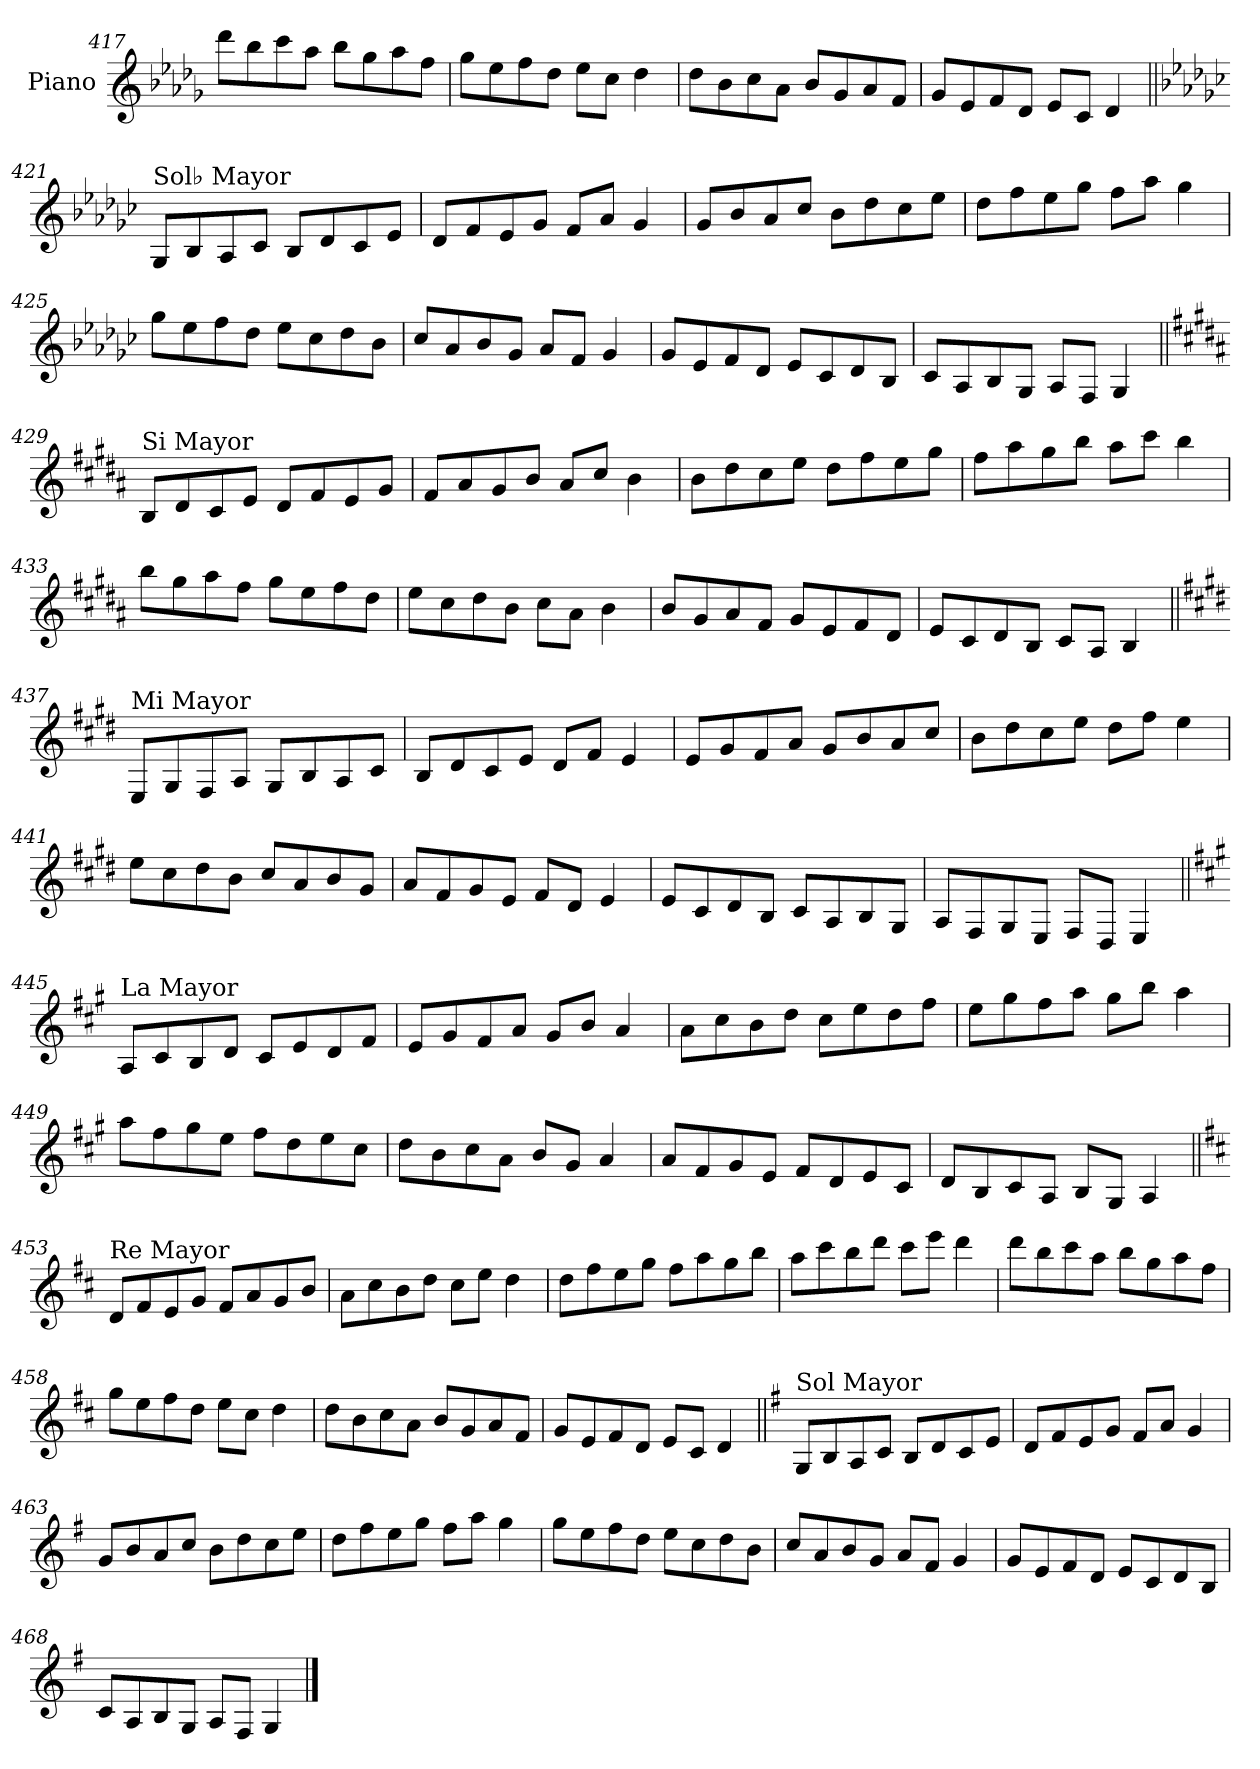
**kern
*part1
*staff1
*I"Piano
*I'Pno.
!!LO:LB:g=z
*clefG2
*k[b-e-a-d-g-]
=417
8ddd-\L
8bb-\
8ccc\
8aa-\J
8bb-\L
8gg-\
8aa-\
8ff\J
=418
8gg-\L
8ee-\
8ff\
8dd-\J
8ee-\L
8cc\J
4dd-\
=419
8dd-\L
8b-\
8cc\
8a-\J
8b-/L
8g-/
8a-/
8f/J
=420
8g-/L
8e-/
8f/
8d-/J
8e-/L
8c/J
4d-/
!!LO:LB:g=z
=421||
*k[b-e-a-d-g-c-]
!LO:TX:a:t=Sol♭ Mayor
8G-/L
8B-/
8A-/
8c-/J
8B-/L
8d-/
8c-/
8e-/J
=422
8d-/L
8f/
8e-/
8g-/J
8f/L
8a-/J
4g-/
=423
8g-/L
8b-/
8a-/
8cc-/J
8b-\L
8dd-\
8cc-\
8ee-\J
=424
8dd-\L
8ff\
8ee-\
8gg-\J
8ff\L
8aa-\J
4gg-\
!!LO:LB:g=z
=425
8gg-\L
8ee-\
8ff\
8dd-\J
8ee-\L
8cc-\
8dd-\
8b-\J
=426
8cc-/L
8a-/
8b-/
8g-/J
8a-/L
8f/J
4g-/
=427
8g-/L
8e-/
8f/
8d-/J
8e-/L
8c-/
8d-/
8B-/J
=428
8c-/L
8A-/
8B-/
8G-/J
8A-/L
8F/J
4G-/
!!LO:LB:g=z
=429||
*k[f#c#g#d#a#]
!LO:TX:a:t=Si Mayor
8B/L
8d#/
8c#/
8e/J
8d#/L
8f#/
8e/
8g#/J
=430
8f#/L
8a#/
8g#/
8b/J
8a#/L
8cc#/J
4b\
=431
8b\L
8dd#\
8cc#\
8ee\J
8dd#\L
8ff#\
8ee\
8gg#\J
=432
8ff#\L
8aa#\
8gg#\
8bb\J
8aa#\L
8ccc#\J
4bb\
!!LO:LB:g=z
=433
8bb\L
8gg#\
8aa#\
8ff#\J
8gg#\L
8ee\
8ff#\
8dd#\J
=434
8ee\L
8cc#\
8dd#\
8b\J
8cc#\L
8a#\J
4b\
=435
8b/L
8g#/
8a#/
8f#/J
8g#/L
8e/
8f#/
8d#/J
=436
8e/L
8c#/
8d#/
8B/J
8c#/L
8A#/J
4B/
!!LO:PB:g=z
=437||
*k[f#c#g#d#]
!LO:TX:a:t=Mi Mayor
8E/L
8G#/
8F#/
8A/J
8G#/L
8B/
8A/
8c#/J
=438
8B/L
8d#/
8c#/
8e/J
8d#/L
8f#/J
4e/
=439
8e/L
8g#/
8f#/
8a/J
8g#/L
8b/
8a/
8cc#/J
=440
8b\L
8dd#\
8cc#\
8ee\J
8dd#\L
8ff#\J
4ee\
!!LO:LB:g=z
=441
8ee\L
8cc#\
8dd#\
8b\J
8cc#/L
8a/
8b/
8g#/J
=442
8a/L
8f#/
8g#/
8e/J
8f#/L
8d#/J
4e/
=443
8e/L
8c#/
8d#/
8B/J
8c#/L
8A/
8B/
8G#/J
=444
8A/L
8F#/
8G#/
8E/J
8F#/L
8D#/J
4E/
!!LO:LB:g=z
=445||
*k[f#c#g#]
!LO:TX:a:t=La Mayor
8A/L
8c#/
8B/
8d/J
8c#/L
8e/
8d/
8f#/J
=446
8e/L
8g#/
8f#/
8a/J
8g#/L
8b/J
4a/
=447
8a\L
8cc#\
8b\
8dd\J
8cc#\L
8ee\
8dd\
8ff#\J
=448
8ee\L
8gg#\
8ff#\
8aa\J
8gg#\L
8bb\J
4aa\
!!LO:LB:g=z
=449
8aa\L
8ff#\
8gg#\
8ee\J
8ff#\L
8dd\
8ee\
8cc#\J
=450
8dd\L
8b\
8cc#\
8a\J
8b/L
8g#/J
4a/
=451
8a/L
8f#/
8g#/
8e/J
8f#/L
8d/
8e/
8c#/J
=452
8d/L
8B/
8c#/
8A/J
8B/L
8G#/J
4A/
!!LO:LB:g=z
=453||
*k[f#c#]
!LO:TX:a:t=Re Mayor
8d/L
8f#/
8e/
8g/J
8f#/L
8a/
8g/
8b/J
=454
8a\L
8cc#\
8b\
8dd\J
8cc#\L
8ee\J
4dd\
=455
8dd\L
8ff#\
8ee\
8gg\J
8ff#\L
8aa\
8gg\
8bb\J
=456
8aa\L
8ccc#\
8bb\
8ddd\J
8ccc#\L
8eee\J
4ddd\
!!LO:LB:g=z
=457
8ddd\L
8bb\
8ccc#\
8aa\J
8bb\L
8gg\
8aa\
8ff#\J
=458
8gg\L
8ee\
8ff#\
8dd\J
8ee\L
8cc#\J
4dd\
=459
8dd\L
8b\
8cc#\
8a\J
8b/L
8g/
8a/
8f#/J
=460
8g/L
8e/
8f#/
8d/J
8e/L
8c#/J
4d/
!!LO:LB:g=z
=461||
*k[f#]
!LO:TX:a:t=Sol Mayor
8G/L
8B/
8A/
8c/J
8B/L
8d/
8c/
8e/J
=462
8d/L
8f#/
8e/
8g/J
8f#/L
8a/J
4g/
=463
8g/L
8b/
8a/
8cc/J
8b\L
8dd\
8cc\
8ee\J
=464
8dd\L
8ff#\
8ee\
8gg\J
8ff#\L
8aa\J
4gg\
!!LO:LB:g=z
=465
8gg\L
8ee\
8ff#\
8dd\J
8ee\L
8cc\
8dd\
8b\J
=466
8cc/L
8a/
8b/
8g/J
8a/L
8f#/J
4g/
=467
8g/L
8e/
8f#/
8d/J
8e/L
8c/
8d/
8B/J
=468
8c/L
8A/
8B/
8G/J
8A/L
8F#/J
4G/
==
*-
